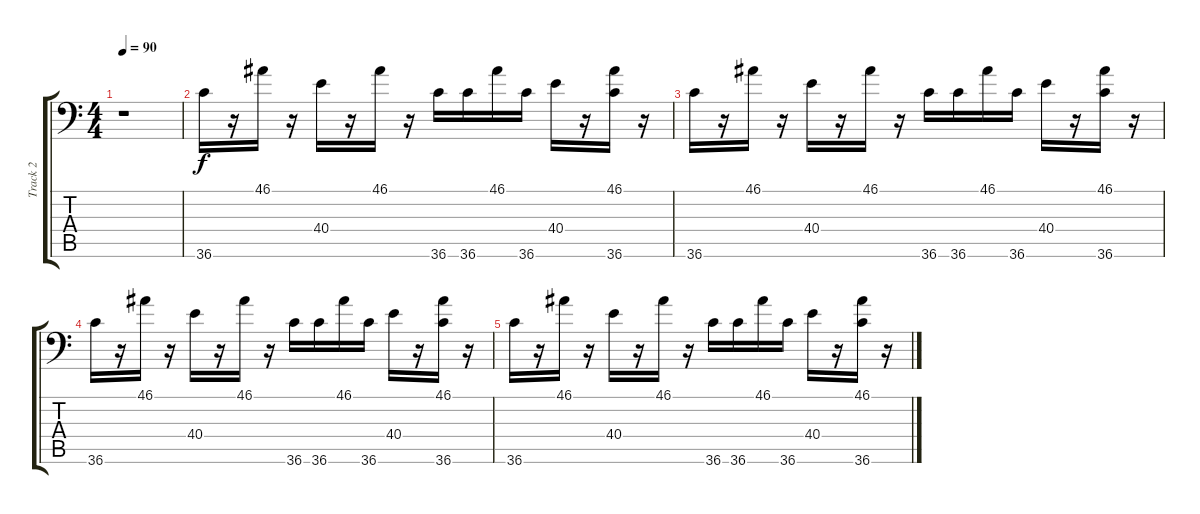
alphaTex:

\track ("Track 2" "Track 2") {instrument acousticgrandpiano}
\staff {score tabs}
\tuning (C-1 C-1 C-1 C-1 C-1 C-1) {hide}
\ts (4 4)
\tempo 90
\clef f4
\ks c
r.1{dy f} |
36.6.16 r.16 46.1.16 r.16 40.4.16 r.16 46.1.16 r.16 36.6.16 36.6.16 46.1.16 36.6.16 40.4.16 r.16 (46.1 36.6).16 r.16 |
36.6.16 r.16 46.1.16 r.16 40.4.16 r.16 46.1.16 r.16 36.6.16 36.6.16 46.1.16 36.6.16 40.4.16 r.16 (46.1 36.6).16 r.16 |
36.6.16 r.16 46.1.16 r.16 40.4.16 r.16 46.1.16 r.16 36.6.16 36.6.16 46.1.16 36.6.16 40.4.16 r.16 (46.1 36.6).16 r.16 |
36.6.16 r.16 46.1.16 r.16 40.4.16 r.16 46.1.16 r.16 36.6.16 36.6.16 46.1.16 36.6.16 40.4.16 r.16 (46.1 36.6).16 r.16
